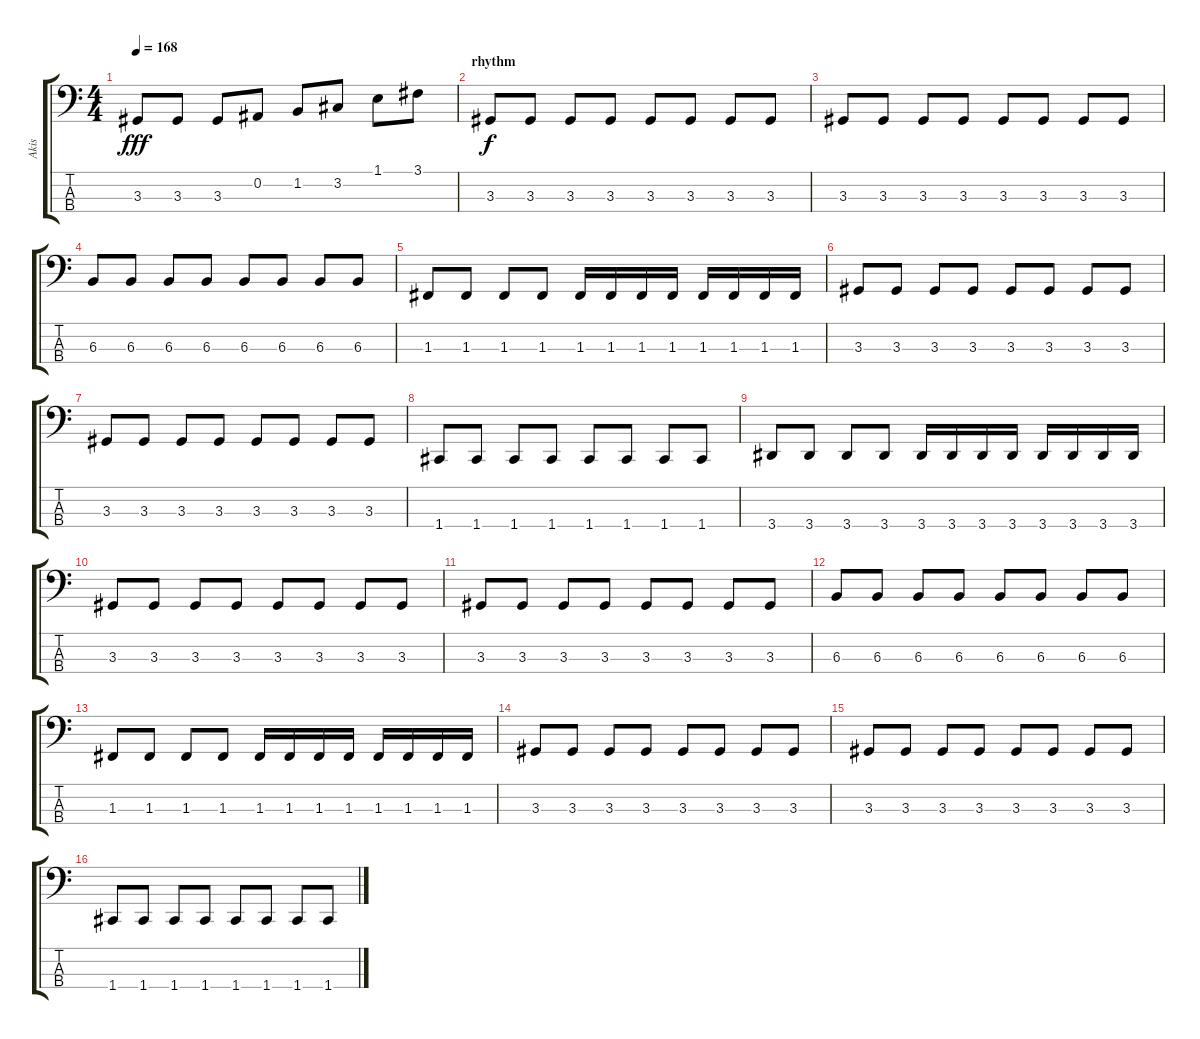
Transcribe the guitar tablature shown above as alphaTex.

\track ("Akis" "Akis") {instrument electricbassfinger}
\staff {score tabs}
\tuning (Eb2 Bb1 F1 C1) {hide}
\ts (4 4)
\tempo 168
\clef f4
\ks c
3.3.8{dy fff} 3.3.8 3.3.8 0.2.8 1.2.8 3.2.8 1.1.8 3.1.8 |
\section ("" "rhythm")
3.3.8{dy f} 3.3.8 3.3.8 3.3.8 3.3.8 3.3.8 3.3.8 3.3.8 |
3.3.8 3.3.8 3.3.8 3.3.8 3.3.8 3.3.8 3.3.8 3.3.8 |
6.3.8 6.3.8 6.3.8 6.3.8 6.3.8 6.3.8 6.3.8 6.3.8 |
1.3.8 1.3.8 1.3.8 1.3.8 1.3.16 1.3.16 1.3.16 1.3.16 1.3.16 1.3.16 1.3.16 1.3.16 |
3.3.8 3.3.8 3.3.8 3.3.8 3.3.8 3.3.8 3.3.8 3.3.8 |
3.3.8 3.3.8 3.3.8 3.3.8 3.3.8 3.3.8 3.3.8 3.3.8 |
1.4.8 1.4.8 1.4.8 1.4.8 1.4.8 1.4.8 1.4.8 1.4.8 |
3.4.8 3.4.8 3.4.8 3.4.8 3.4.16 3.4.16 3.4.16 3.4.16 3.4.16 3.4.16 3.4.16 3.4.16 |
3.3.8 3.3.8 3.3.8 3.3.8 3.3.8 3.3.8 3.3.8 3.3.8 |
3.3.8 3.3.8 3.3.8 3.3.8 3.3.8 3.3.8 3.3.8 3.3.8 |
6.3.8 6.3.8 6.3.8 6.3.8 6.3.8 6.3.8 6.3.8 6.3.8 |
1.3.8 1.3.8 1.3.8 1.3.8 1.3.16 1.3.16 1.3.16 1.3.16 1.3.16 1.3.16 1.3.16 1.3.16 |
3.3.8 3.3.8 3.3.8 3.3.8 3.3.8 3.3.8 3.3.8 3.3.8 |
3.3.8 3.3.8 3.3.8 3.3.8 3.3.8 3.3.8 3.3.8 3.3.8 |
1.4.8 1.4.8 1.4.8 1.4.8 1.4.8 1.4.8 1.4.8 1.4.8
